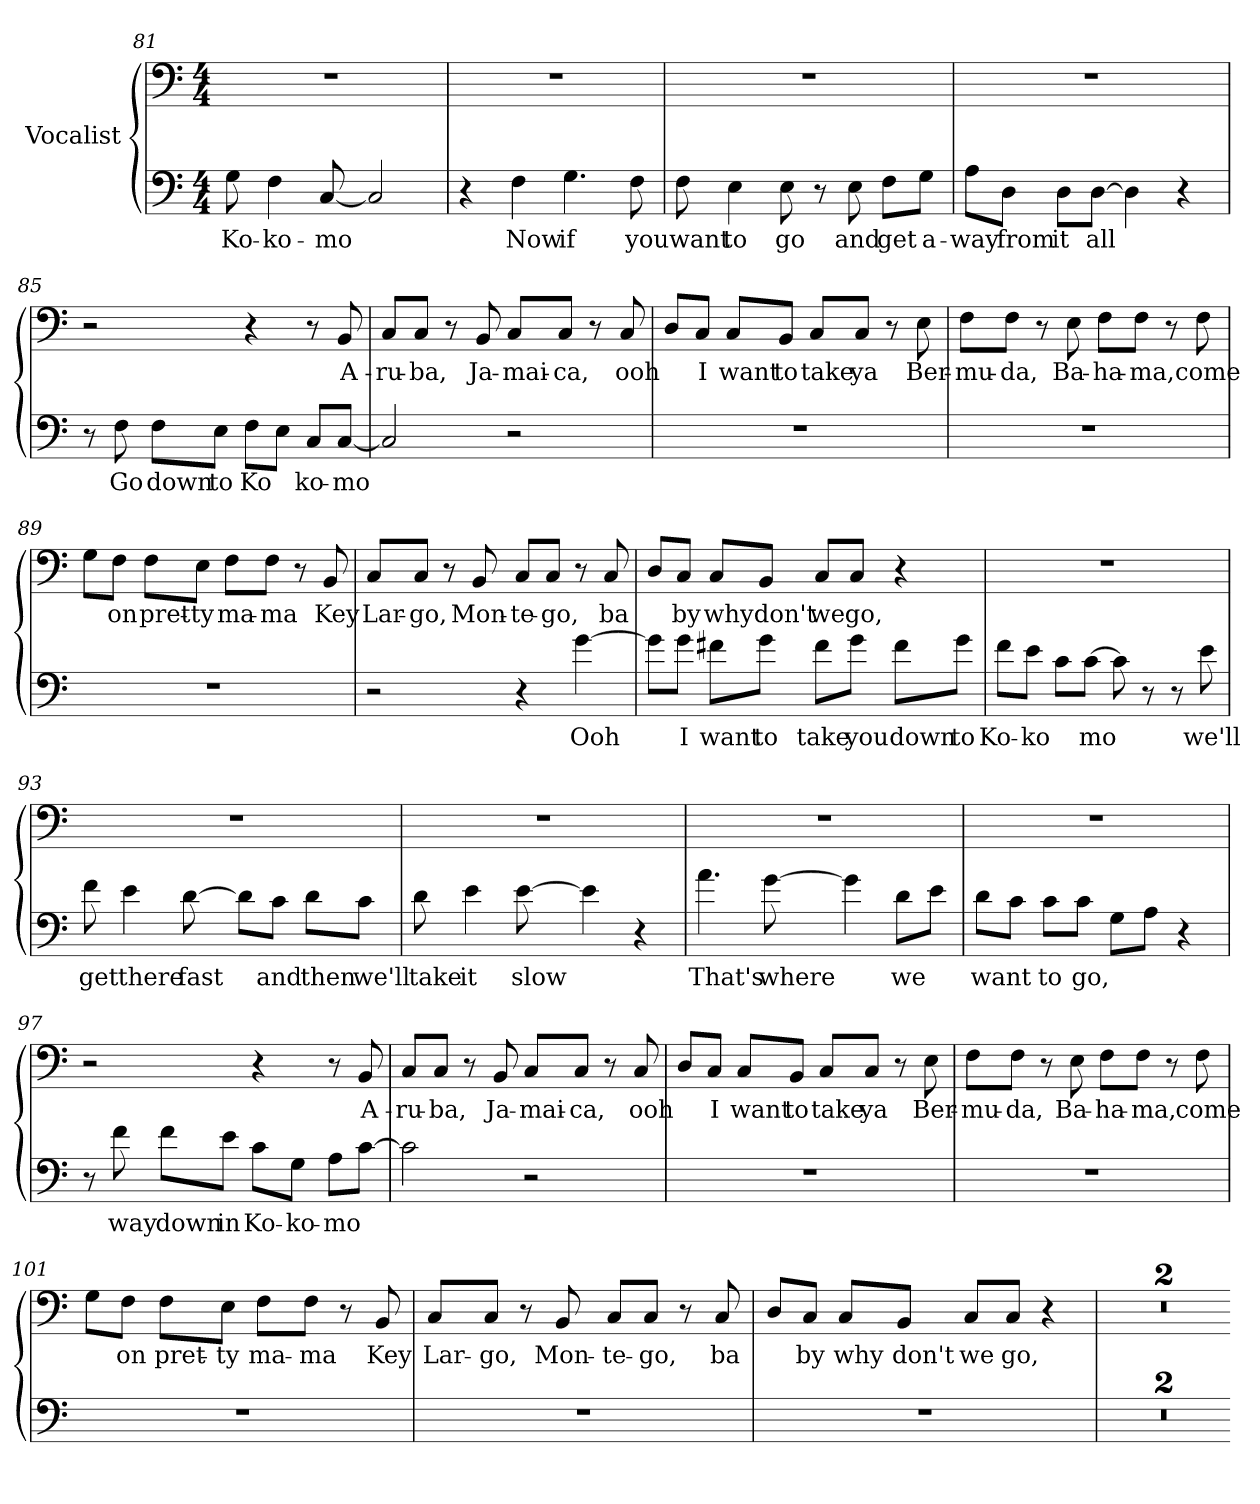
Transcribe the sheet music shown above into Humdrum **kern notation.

**kern	**text	**kern	**text
*part1	*part1	*part1	*part1
*staff2	*staff2	*staff1	*staff1
*I"Vocalist	*	*	*
*clefF4	*	*clefF4	*
*M4/4	*	*M4/4	*
=81	=81	=81	=81
8G	Ko-	1r	.
4F	-ko-	.	.
[8C	-mo	.	.
2C]	_	.	.
=82	=82	=82	=82
4r	.	1r	.
4F	Now	.	.
4.G	if	.	.
8F	you	.	.
=83	=83	=83	=83
8F	want	1r	.
4E	to	.	.
8E	go	.	.
8r	.	.	.
8E	and	.	.
8F\L	get	.	.
8G\J	a-	.	.
=84	=84	=84	=84
8A\L	-way	1r	.
8D\J	from	.	.
8D\L	it	.	.
[8D\J	all	.	.
4D]	_	.	.
4r	.	.	.
=85	=85	=85	=85
8r	.	2r	.
8F	Go	.	.
8F\L	down	.	.
8E\J	to	.	.
8F\L	Ko	4r	.
8E\J	_	.	.
8C/L	ko-	8r	.
[8C/J	-mo	8BB	A-
=86	=86	=86	=86
2C]	_	8C/L	-ru-
.	.	8C/J	-ba,
.	.	8r	.
.	.	8BB	Ja-
2r	.	8C/L	-mai-
.	.	8C/J	-ca,
.	.	8r	.
.	.	8C	ooh
=87	=87	=87	=87
1r	.	8D/L	_
.	.	8C/J	I
.	.	8C/L	want
.	.	8BB/J	to
.	.	8C/L	take
.	.	8C/J	ya
.	.	8r	.
.	.	8E	Ber-
=88	=88	=88	=88
1r	.	8F\L	-mu-
.	.	8F\J	-da,
.	.	8r	.
.	.	8E	Ba-
.	.	8F\L	-ha-
.	.	8F\J	-ma,
.	.	8r	.
.	.	8F	come
=89	=89	=89	=89
1r	.	8G\L	_
.	.	8F\J	on
.	.	8F\L	pret-
.	.	8E\J	-ty
.	.	8F\L	ma-
.	.	8F\J	-ma
.	.	8r	.
.	.	8BB	Key
=90	=90	=90	=90
2r	.	8C/L	Lar-
.	.	8C/J	-go,
.	.	8r	.
.	.	8BB	Mon-
4r	.	8C/L	-te-
.	.	8C/J	-go,
[4g	Ooh	8r	.
.	.	8C	ba-
=91	=91	=91	=91
8g\L]	_	8D/L	_
8g\J	I	8C/J	-by
8f#X\L	want	8C/L	why
8g\J	to	8BB/J	don't
8f#\L	take	8C/L	we
8g\J	you	8C/J	go,
8f#\L	down	4r	.
8g\J	to	.	.
=92	=92	=92	=92
8f\L	Ko-	1r	.
8e\J	-ko	.	.
8c\L	_	.	.
[8c\J	mo	.	.
8c]	_	.	.
8r	.	.	.
8r	.	.	.
8e	we'll	.	.
=93	=93	=93	=93
8f	get	1r	.
4e	there	.	.
[8d	fast	.	.
8d\L]	_	.	.
8c\J	and	.	.
8d\L	then	.	.
8c\J	we'll	.	.
=94	=94	=94	=94
8d	take	1r	.
4e	it	.	.
[8e	slow	.	.
4e]	_	.	.
4r	.	.	.
=95	=95	=95	=95
4.a	That's	1r	.
[8g	where	.	.
4g]	_	.	.
8d\L	we	.	.
8e\J	_	.	.
=96	=96	=96	=96
8d\L	want	1r	.
8c\J	_	.	.
8c\L	to	.	.
8c\J	go,	.	.
8G\L	_	.	.
8A\J	_	.	.
4r	.	.	.
=97	=97	=97	=97
8r	.	2r	.
8f	way	.	.
8f\L	down	.	.
8e\J	in	.	.
8c\L	Ko-	4r	.
8G\J	-ko-	.	.
8A\L	-mo	8r	.
[8c\J	_	8BB	A-
=98	=98	=98	=98
2c]	_	8C/L	-ru-
.	.	8C/J	-ba,
.	.	8r	.
.	.	8BB	Ja-
2r	.	8C/L	-mai-
.	.	8C/J	-ca,
.	.	8r	.
.	.	8C	ooh
=99	=99	=99	=99
1r	.	8D/L	_
.	.	8C/J	I
.	.	8C/L	want
.	.	8BB/J	to
.	.	8C/L	take
.	.	8C/J	ya
.	.	8r	.
.	.	8E	Ber-
=100	=100	=100	=100
1r	.	8F\L	-mu-
.	.	8F\J	-da,
.	.	8r	.
.	.	8E	Ba-
.	.	8F\L	-ha-
.	.	8F\J	-ma,
.	.	8r	.
.	.	8F	come
=101	=101	=101	=101
1r	.	8G\L	_
.	.	8F\J	on
.	.	8F\L	pret-
.	.	8E\J	-ty
.	.	8F\L	ma-
.	.	8F\J	-ma
.	.	8r	.
.	.	8BB	Key
=102	=102	=102	=102
1r	.	8C/L	Lar-
.	.	8C/J	-go,
.	.	8r	.
.	.	8BB	Mon-
.	.	8C/L	-te-
.	.	8C/J	-go,
.	.	8r	.
.	.	8C	ba-
=103	=103	=103	=103
1r	.	8D/L	_
.	.	8C/J	-by
.	.	8C/L	why
.	.	8BB/J	don't
.	.	8C/L	we
.	.	8C/J	go,
.	.	4r	.
=104	=104	=104	=104
1r	.	1r	.
=105	=105	=105	=105
1r	.	1r	.
=-	=-	=-	=-
*-	*-	*-	*-
